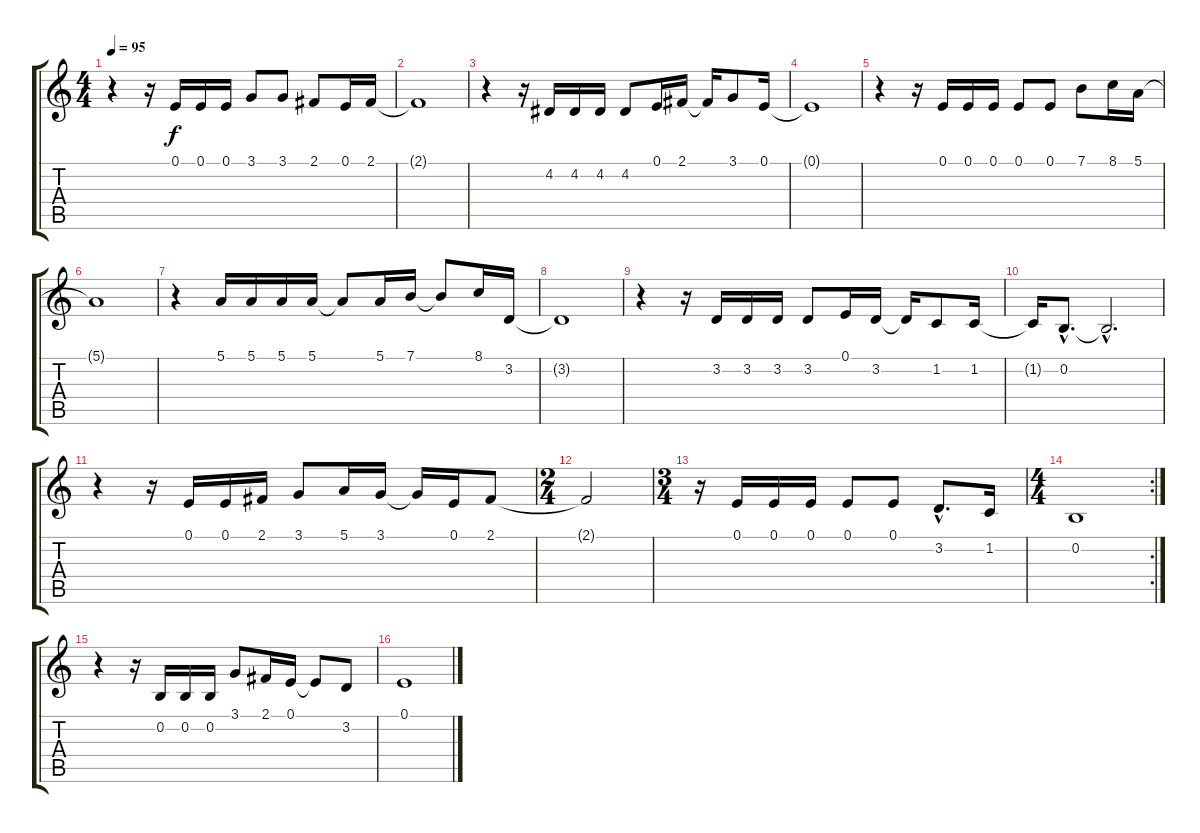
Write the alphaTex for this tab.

\track "" {instrument oboe}
\staff {score tabs}
\tuning (E4 B3 G3 D3 A2 E2) {hide}
\ts (4 4)
\tempo 95
\clef g2
\ks c
r.4{dy f} r.16 0.1.16 0.1.16 0.1.16 3.1.8 3.1.8 2.1.8 0.1.16 2.1.16 |
2.1{t}.1 |
r.4 r.16 4.2.16 4.2.16 4.2.16 4.2.8 0.1.16 2.1.16 2.1{t}.16 3.1.8 0.1.16 |
0.1{t}.1 |
r.4 r.16 0.1.16 0.1.16 0.1.16 0.1.8 0.1.8 7.1.8 8.1.16 5.1.16 |
5.1{t}.1 |
r.4 5.1.16 5.1.16 5.1.16 5.1.16 5.1{t}.8 5.1.16 7.1.16 7.1{t}.8 8.1.16 3.2.16 |
3.2{t}.1 |
r.4 r.16 3.2.16 3.2.16 3.2.16 3.2.8 0.1.16 3.2.16 3.2{t}.16 1.2.8 1.2.16 |
1.2{t}.16 0.2{hac}.8{d} 0.2{hac t}.2{d} |
r.4 r.16 0.1.16 0.1.16 2.1.16 3.1.8 5.1.16 3.1.16 3.1{t}.16 0.1.16 2.1.8 |
\ts (2 4)
2.1{t}.2 |
\ts (3 4)
r.16 0.1.16 0.1.16 0.1.16 0.1.8 0.1.8 3.2{hac}.8{d} 1.2.16 |
\rc 2
\ts (4 4)
0.2.1 |
r.4 r.16 0.2.16 0.2.16 0.2.16 3.1.8 2.1.16 0.1.16 0.1{t}.8 3.2.8 |
0.1.1
